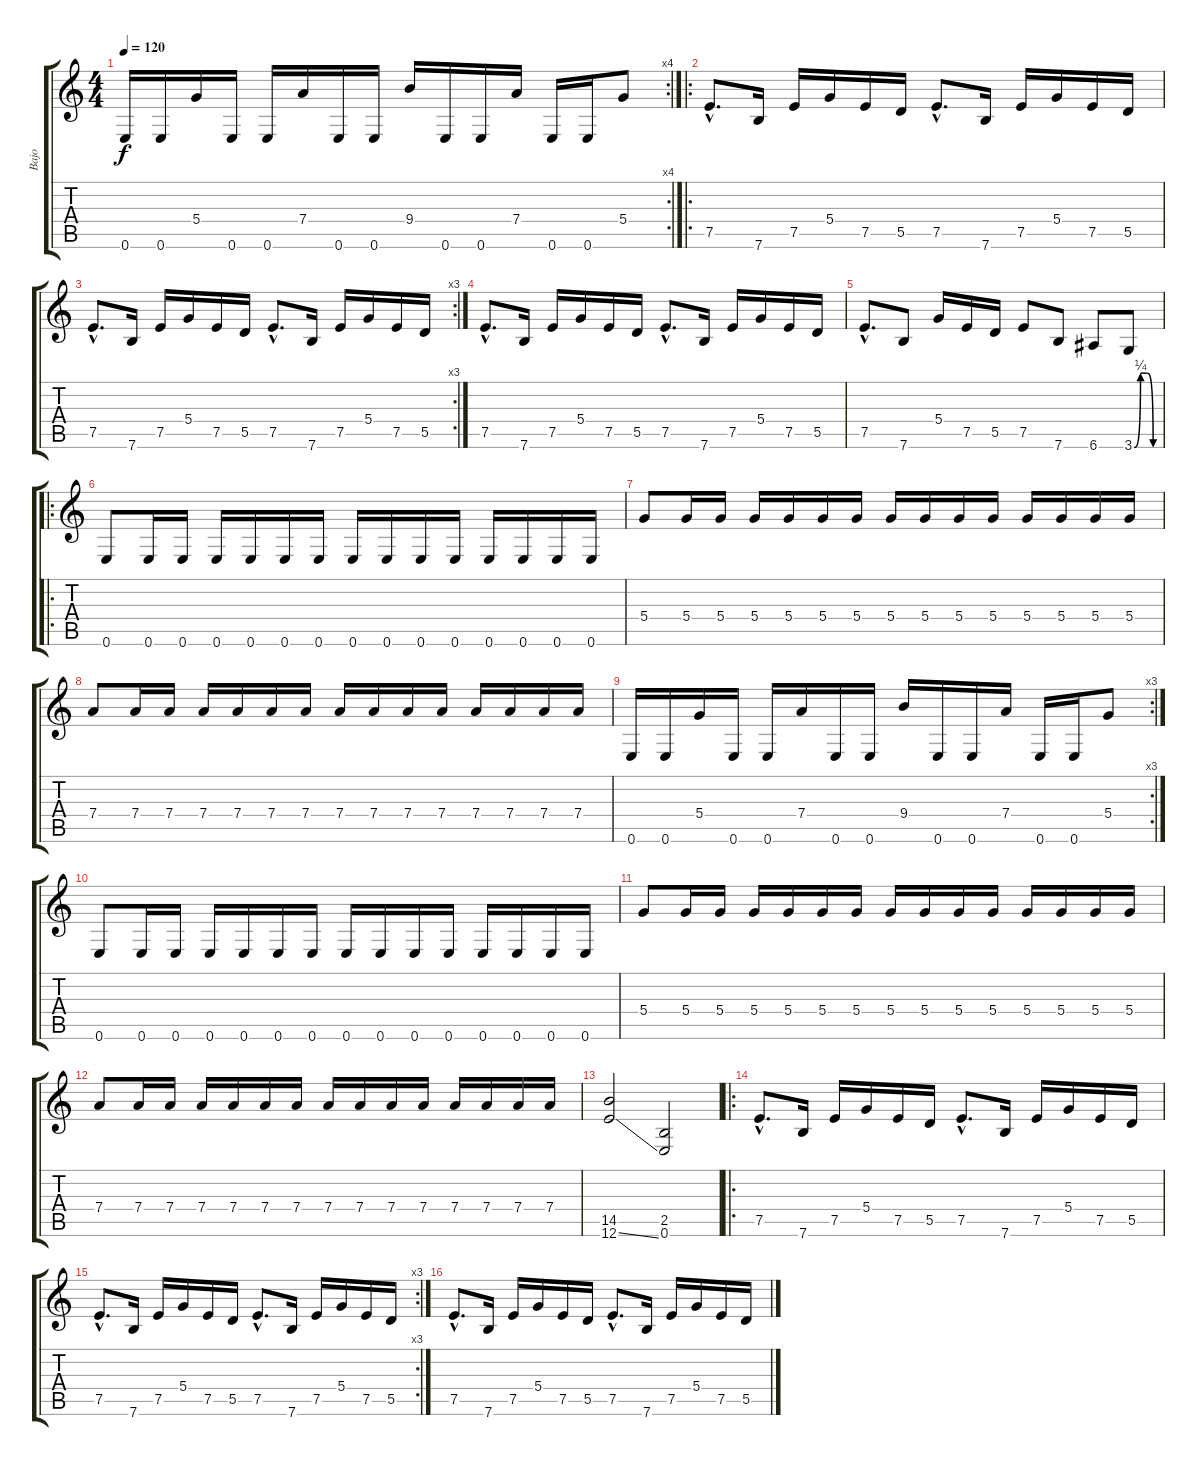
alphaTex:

\track ("Bajo" "Bajo") {instrument electricbassfinger}
\staff {score tabs}
\tuning (E4 B3 G3 D3 A2 E2) {hide}
\rc 4
\ts (4 4)
\tempo 120
\clef g2
\ks c
0.6.16{dy f} 0.6.16 5.4.16 0.6.16 0.6.16 7.4.16 0.6.16 0.6.16 9.4.16 0.6.16 0.6.16 7.4.16 0.6.16 0.6.16 5.4.8 |
\ro
7.5{hac}.8{d} 7.6.16 7.5.16 5.4.16 7.5.16 5.5.16 7.5{hac}.8{d} 7.6.16 7.5.16 5.4.16 7.5.16 5.5.16 |
\rc 3
7.5{hac}.8{d} 7.6.16 7.5.16 5.4.16 7.5.16 5.5.16 7.5{hac}.8{d} 7.6.16 7.5.16 5.4.16 7.5.16 5.5.16 |
7.5{hac}.8{d} 7.6.16 7.5.16 5.4.16 7.5.16 5.5.16 7.5{hac}.8{d} 7.6.16 7.5.16 5.4.16 7.5.16 5.5.16 |
7.5{hac}.8{d} 7.6.8 5.4.16 7.5.16 5.5.16 7.5.8 7.6.8 6.6.8 3.6{be (custom 0 0 15 1 30 1 45 0 60 0)}.8 |
\ro
0.6.8 0.6.16 0.6.16 0.6.16 0.6.16 0.6.16 0.6.16 0.6.16 0.6.16 0.6.16 0.6.16 0.6.16 0.6.16 0.6.16 0.6.16 |
5.4.8 5.4.16 5.4.16 5.4.16 5.4.16 5.4.16 5.4.16 5.4.16 5.4.16 5.4.16 5.4.16 5.4.16 5.4.16 5.4.16 5.4.16 |
7.4.8 7.4.16 7.4.16 7.4.16 7.4.16 7.4.16 7.4.16 7.4.16 7.4.16 7.4.16 7.4.16 7.4.16 7.4.16 7.4.16 7.4.16 |
\rc 3
0.6.16 0.6.16 5.4.16 0.6.16 0.6.16 7.4.16 0.6.16 0.6.16 9.4.16 0.6.16 0.6.16 7.4.16 0.6.16 0.6.16 5.4.8 |
0.6.8 0.6.16 0.6.16 0.6.16 0.6.16 0.6.16 0.6.16 0.6.16 0.6.16 0.6.16 0.6.16 0.6.16 0.6.16 0.6.16 0.6.16 |
5.4.8 5.4.16 5.4.16 5.4.16 5.4.16 5.4.16 5.4.16 5.4.16 5.4.16 5.4.16 5.4.16 5.4.16 5.4.16 5.4.16 5.4.16 |
7.4.8 7.4.16 7.4.16 7.4.16 7.4.16 7.4.16 7.4.16 7.4.16 7.4.16 7.4.16 7.4.16 7.4.16 7.4.16 7.4.16 7.4.16 |
(14.5 12.6{ss}).2 (2.5 0.6).2 |
\ro
7.5{hac}.8{d} 7.6.16 7.5.16 5.4.16 7.5.16 5.5.16 7.5{hac}.8{d} 7.6.16 7.5.16 5.4.16 7.5.16 5.5.16 |
\rc 3
7.5{hac}.8{d} 7.6.16 7.5.16 5.4.16 7.5.16 5.5.16 7.5{hac}.8{d} 7.6.16 7.5.16 5.4.16 7.5.16 5.5.16 |
7.5{hac}.8{d} 7.6.16 7.5.16 5.4.16 7.5.16 5.5.16 7.5{hac}.8{d} 7.6.16 7.5.16 5.4.16 7.5.16 5.5.16
